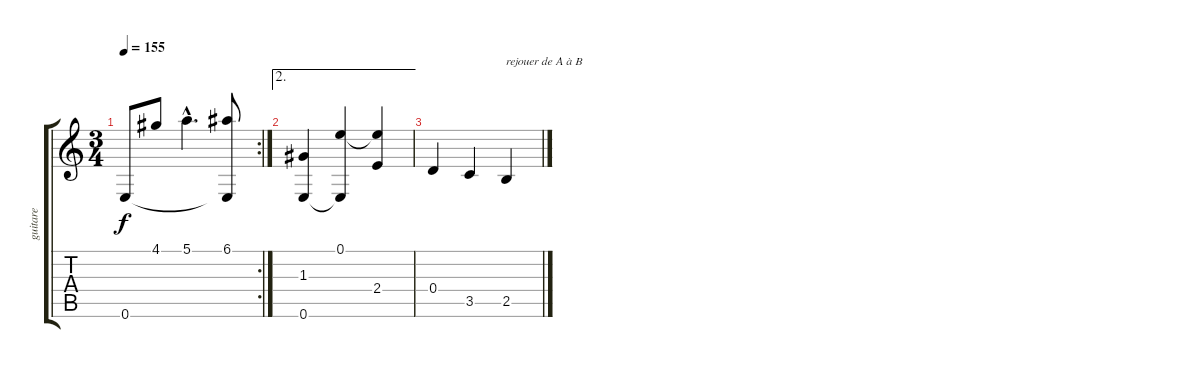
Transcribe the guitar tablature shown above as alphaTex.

\track ("guitare" "guitare") {instrument acousticguitarnylon}
\staff {score tabs}
\tuning (E4 B3 G3 D3 A2 E2) {hide}
\rc 2
\ts (3 4)
\tempo 155
\clef g2
\ks c
0.6.8{dy f} 4.1.8 5.1{hac}.4{d} (6.1 0.6{t}).8 |
\ae 2
(1.3 0.6).4 (0.1 0.6{t}).4 (0.1{t} 2.4).4 |
0.4.4 3.5.4 2.5.4{txt "rejouer de A à B"}
